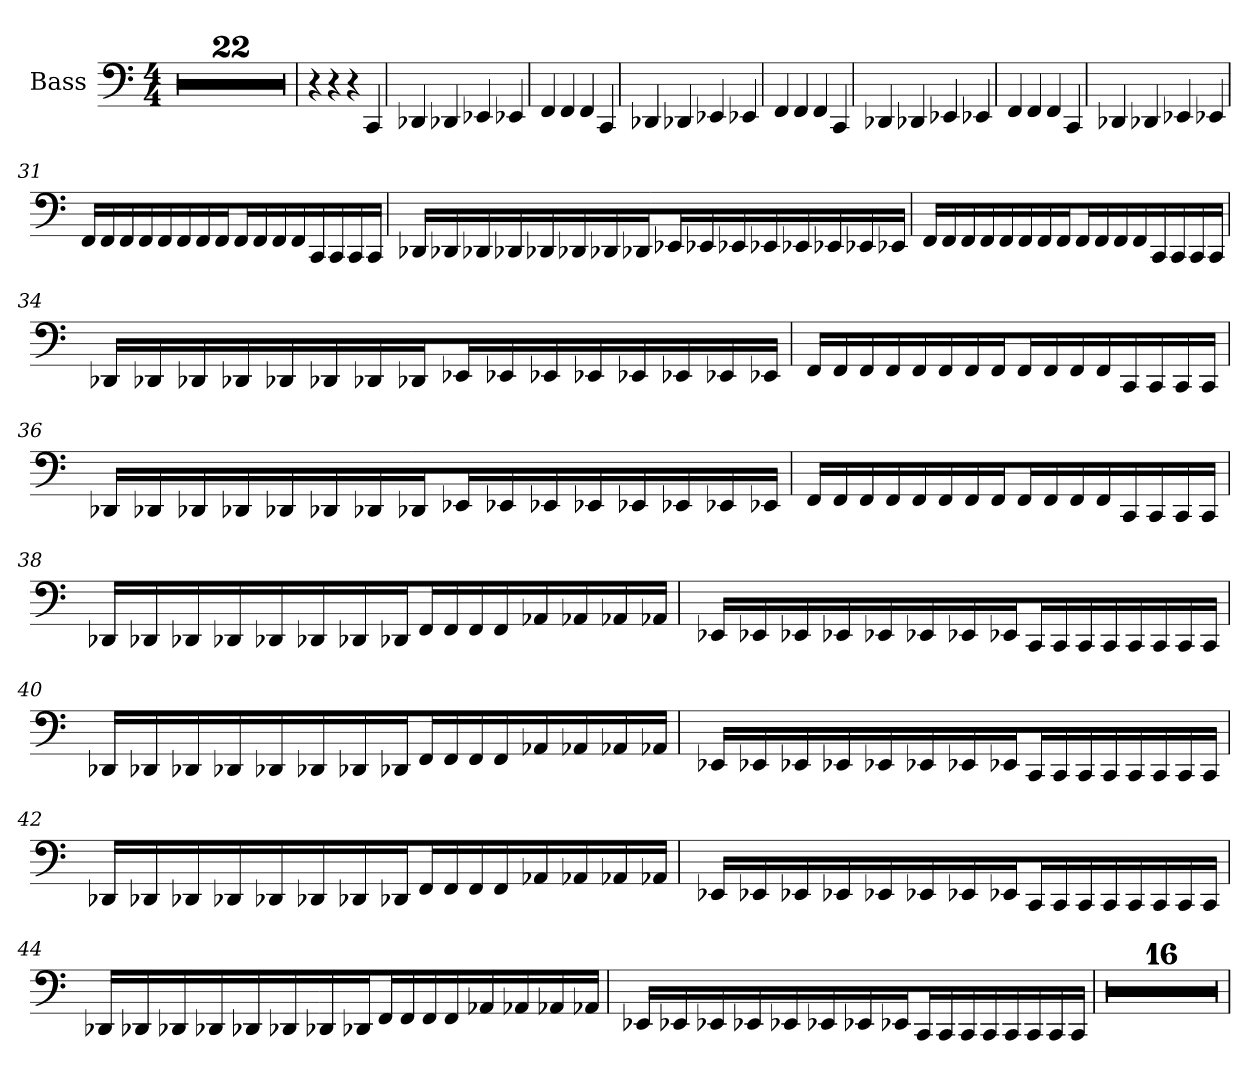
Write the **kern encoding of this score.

**kern
*part1
*staff1
*I"Bass
*clefF4
*k[]
*M4/4
=1
!LO:N:vis=1
1r
=2
!LO:N:vis=1
1r
=3
!LO:N:vis=1
1r
=4
!LO:N:vis=1
1r
=5
!LO:N:vis=1
1r
=6
!LO:N:vis=1
1r
=7
!LO:N:vis=1
1r
=8
!LO:N:vis=1
1r
=9
!LO:N:vis=1
1r
=10
!LO:N:vis=1
1r
=11
!LO:N:vis=1
1r
=12
!LO:N:vis=1
1r
=13
!LO:N:vis=1
1r
=14
!LO:N:vis=1
1r
=15
!LO:N:vis=1
1r
=16
!LO:N:vis=1
1r
=17
!LO:N:vis=1
1r
=18
!LO:N:vis=1
1r
=19
!LO:N:vis=1
1r
=20
!LO:N:vis=1
1r
=21
!LO:N:vis=1
1r
=22
!LO:N:vis=1
1r
=23
!LO:N:vis=4
16r
!LO:N:vis=4
16r
!LO:N:vis=4
16r
!LO:N:vis=4
16CC
=24
!LO:N:vis=4
16DD-X
!LO:N:vis=4
16DD-X
!LO:N:vis=4
16EE-X
!LO:N:vis=4
16EE-X
=25
!LO:N:vis=4
16FF
!LO:N:vis=4
16FF
!LO:N:vis=4
16FF
!LO:N:vis=4
16CC
=26
!LO:N:vis=4
16DD-X
!LO:N:vis=4
16DD-X
!LO:N:vis=4
16EE-X
!LO:N:vis=4
16EE-X
=27
!LO:N:vis=4
16FF
!LO:N:vis=4
16FF
!LO:N:vis=4
16FF
!LO:N:vis=4
16CC
=28
!LO:N:vis=4
16DD-X
!LO:N:vis=4
16DD-X
!LO:N:vis=4
16EE-X
!LO:N:vis=4
16EE-X
=29
!LO:N:vis=4
16FF
!LO:N:vis=4
16FF
!LO:N:vis=4
16FF
!LO:N:vis=4
16CC
=30
!LO:N:vis=4
16DD-X
!LO:N:vis=4
16DD-X
!LO:N:vis=4
16EE-X
!LO:N:vis=4
16EE-X
=31
!LO:N:vis=16
64FF/LL
!LO:N:vis=16
64FF/
!LO:N:vis=16
64FF/
!LO:N:vis=16
64FF/
!LO:N:vis=16
64FF/
!LO:N:vis=16
64FF/
!LO:N:vis=16
64FF/
!LO:N:vis=16
64FF/J
!LO:N:vis=16
64FF/L
!LO:N:vis=16
64FF/
!LO:N:vis=16
64FF/
!LO:N:vis=16
64FF/
!LO:N:vis=16
64CC/
!LO:N:vis=16
64CC/
!LO:N:vis=16
64CC/
!LO:N:vis=16
64CC/JJ
=32
!LO:N:vis=16
64DD-X/LL
!LO:N:vis=16
64DD-X/
!LO:N:vis=16
64DD-X/
!LO:N:vis=16
64DD-X/
!LO:N:vis=16
64DD-X/
!LO:N:vis=16
64DD-X/
!LO:N:vis=16
64DD-X/
!LO:N:vis=16
64DD-X/J
!LO:N:vis=16
64EE-X/L
!LO:N:vis=16
64EE-X/
!LO:N:vis=16
64EE-X/
!LO:N:vis=16
64EE-X/
!LO:N:vis=16
64EE-X/
!LO:N:vis=16
64EE-X/
!LO:N:vis=16
64EE-X/
!LO:N:vis=16
64EE-X/JJ
=33
!LO:N:vis=16
64FF/LL
!LO:N:vis=16
64FF/
!LO:N:vis=16
64FF/
!LO:N:vis=16
64FF/
!LO:N:vis=16
64FF/
!LO:N:vis=16
64FF/
!LO:N:vis=16
64FF/
!LO:N:vis=16
64FF/J
!LO:N:vis=16
64FF/L
!LO:N:vis=16
64FF/
!LO:N:vis=16
64FF/
!LO:N:vis=16
64FF/
!LO:N:vis=16
64CC/
!LO:N:vis=16
64CC/
!LO:N:vis=16
64CC/
!LO:N:vis=16
64CC/JJ
=34
!LO:N:vis=16
64DD-X/LL
!LO:N:vis=16
64DD-X/
!LO:N:vis=16
64DD-X/
!LO:N:vis=16
64DD-X/
!LO:N:vis=16
64DD-X/
!LO:N:vis=16
64DD-X/
!LO:N:vis=16
64DD-X/
!LO:N:vis=16
64DD-X/J
!LO:N:vis=16
64EE-X/L
!LO:N:vis=16
64EE-X/
!LO:N:vis=16
64EE-X/
!LO:N:vis=16
64EE-X/
!LO:N:vis=16
64EE-X/
!LO:N:vis=16
64EE-X/
!LO:N:vis=16
64EE-X/
!LO:N:vis=16
64EE-X/JJ
=35
!LO:N:vis=16
64FF/LL
!LO:N:vis=16
64FF/
!LO:N:vis=16
64FF/
!LO:N:vis=16
64FF/
!LO:N:vis=16
64FF/
!LO:N:vis=16
64FF/
!LO:N:vis=16
64FF/
!LO:N:vis=16
64FF/J
!LO:N:vis=16
64FF/L
!LO:N:vis=16
64FF/
!LO:N:vis=16
64FF/
!LO:N:vis=16
64FF/
!LO:N:vis=16
64CC/
!LO:N:vis=16
64CC/
!LO:N:vis=16
64CC/
!LO:N:vis=16
64CC/JJ
=36
!LO:N:vis=16
64DD-X/LL
!LO:N:vis=16
64DD-X/
!LO:N:vis=16
64DD-X/
!LO:N:vis=16
64DD-X/
!LO:N:vis=16
64DD-X/
!LO:N:vis=16
64DD-X/
!LO:N:vis=16
64DD-X/
!LO:N:vis=16
64DD-X/J
!LO:N:vis=16
64EE-X/L
!LO:N:vis=16
64EE-X/
!LO:N:vis=16
64EE-X/
!LO:N:vis=16
64EE-X/
!LO:N:vis=16
64EE-X/
!LO:N:vis=16
64EE-X/
!LO:N:vis=16
64EE-X/
!LO:N:vis=16
64EE-X/JJ
=37
!LO:N:vis=16
64FF/LL
!LO:N:vis=16
64FF/
!LO:N:vis=16
64FF/
!LO:N:vis=16
64FF/
!LO:N:vis=16
64FF/
!LO:N:vis=16
64FF/
!LO:N:vis=16
64FF/
!LO:N:vis=16
64FF/J
!LO:N:vis=16
64FF/L
!LO:N:vis=16
64FF/
!LO:N:vis=16
64FF/
!LO:N:vis=16
64FF/
!LO:N:vis=16
64CC/
!LO:N:vis=16
64CC/
!LO:N:vis=16
64CC/
!LO:N:vis=16
64CC/JJ
=38
!LO:N:vis=16
64DD-X/LL
!LO:N:vis=16
64DD-X/
!LO:N:vis=16
64DD-X/
!LO:N:vis=16
64DD-X/
!LO:N:vis=16
64DD-X/
!LO:N:vis=16
64DD-X/
!LO:N:vis=16
64DD-X/
!LO:N:vis=16
64DD-X/J
!LO:N:vis=16
64FF/L
!LO:N:vis=16
64FF/
!LO:N:vis=16
64FF/
!LO:N:vis=16
64FF/
!LO:N:vis=16
64AA-X/
!LO:N:vis=16
64AA-X/
!LO:N:vis=16
64AA-X/
!LO:N:vis=16
64AA-X/JJ
=39
!LO:N:vis=16
64EE-X/LL
!LO:N:vis=16
64EE-X/
!LO:N:vis=16
64EE-X/
!LO:N:vis=16
64EE-X/
!LO:N:vis=16
64EE-X/
!LO:N:vis=16
64EE-X/
!LO:N:vis=16
64EE-X/
!LO:N:vis=16
64EE-X/J
!LO:N:vis=16
64CC/L
!LO:N:vis=16
64CC/
!LO:N:vis=16
64CC/
!LO:N:vis=16
64CC/
!LO:N:vis=16
64CC/
!LO:N:vis=16
64CC/
!LO:N:vis=16
64CC/
!LO:N:vis=16
64CC/JJ
=40
!LO:N:vis=16
64DD-X/LL
!LO:N:vis=16
64DD-X/
!LO:N:vis=16
64DD-X/
!LO:N:vis=16
64DD-X/
!LO:N:vis=16
64DD-X/
!LO:N:vis=16
64DD-X/
!LO:N:vis=16
64DD-X/
!LO:N:vis=16
64DD-X/J
!LO:N:vis=16
64FF/L
!LO:N:vis=16
64FF/
!LO:N:vis=16
64FF/
!LO:N:vis=16
64FF/
!LO:N:vis=16
64AA-X/
!LO:N:vis=16
64AA-X/
!LO:N:vis=16
64AA-X/
!LO:N:vis=16
64AA-X/JJ
=41
!LO:N:vis=16
64EE-X/LL
!LO:N:vis=16
64EE-X/
!LO:N:vis=16
64EE-X/
!LO:N:vis=16
64EE-X/
!LO:N:vis=16
64EE-X/
!LO:N:vis=16
64EE-X/
!LO:N:vis=16
64EE-X/
!LO:N:vis=16
64EE-X/J
!LO:N:vis=16
64CC/L
!LO:N:vis=16
64CC/
!LO:N:vis=16
64CC/
!LO:N:vis=16
64CC/
!LO:N:vis=16
64CC/
!LO:N:vis=16
64CC/
!LO:N:vis=16
64CC/
!LO:N:vis=16
64CC/JJ
=42
!LO:N:vis=16
64DD-X/LL
!LO:N:vis=16
64DD-X/
!LO:N:vis=16
64DD-X/
!LO:N:vis=16
64DD-X/
!LO:N:vis=16
64DD-X/
!LO:N:vis=16
64DD-X/
!LO:N:vis=16
64DD-X/
!LO:N:vis=16
64DD-X/J
!LO:N:vis=16
64FF/L
!LO:N:vis=16
64FF/
!LO:N:vis=16
64FF/
!LO:N:vis=16
64FF/
!LO:N:vis=16
64AA-X/
!LO:N:vis=16
64AA-X/
!LO:N:vis=16
64AA-X/
!LO:N:vis=16
64AA-X/JJ
=43
!LO:N:vis=16
64EE-X/LL
!LO:N:vis=16
64EE-X/
!LO:N:vis=16
64EE-X/
!LO:N:vis=16
64EE-X/
!LO:N:vis=16
64EE-X/
!LO:N:vis=16
64EE-X/
!LO:N:vis=16
64EE-X/
!LO:N:vis=16
64EE-X/J
!LO:N:vis=16
64CC/L
!LO:N:vis=16
64CC/
!LO:N:vis=16
64CC/
!LO:N:vis=16
64CC/
!LO:N:vis=16
64CC/
!LO:N:vis=16
64CC/
!LO:N:vis=16
64CC/
!LO:N:vis=16
64CC/JJ
=44
!LO:N:vis=16
64DD-X/LL
!LO:N:vis=16
64DD-X/
!LO:N:vis=16
64DD-X/
!LO:N:vis=16
64DD-X/
!LO:N:vis=16
64DD-X/
!LO:N:vis=16
64DD-X/
!LO:N:vis=16
64DD-X/
!LO:N:vis=16
64DD-X/J
!LO:N:vis=16
64FF/L
!LO:N:vis=16
64FF/
!LO:N:vis=16
64FF/
!LO:N:vis=16
64FF/
!LO:N:vis=16
64AA-X/
!LO:N:vis=16
64AA-X/
!LO:N:vis=16
64AA-X/
!LO:N:vis=16
64AA-X/JJ
=45
!LO:N:vis=16
64EE-X/LL
!LO:N:vis=16
64EE-X/
!LO:N:vis=16
64EE-X/
!LO:N:vis=16
64EE-X/
!LO:N:vis=16
64EE-X/
!LO:N:vis=16
64EE-X/
!LO:N:vis=16
64EE-X/
!LO:N:vis=16
64EE-X/J
!LO:N:vis=16
64CC/L
!LO:N:vis=16
64CC/
!LO:N:vis=16
64CC/
!LO:N:vis=16
64CC/
!LO:N:vis=16
64CC/
!LO:N:vis=16
64CC/
!LO:N:vis=16
64CC/
!LO:N:vis=16
64CC/JJ
=46
!LO:N:vis=1
1r
=47
!LO:N:vis=1
1r
=48
!LO:N:vis=1
1r
=49
!LO:N:vis=1
1r
=50
!LO:N:vis=1
1r
=51
!LO:N:vis=1
1r
=52
!LO:N:vis=1
1r
=53
!LO:N:vis=1
1r
=54
!LO:N:vis=1
1r
=55
!LO:N:vis=1
1r
=56
!LO:N:vis=1
1r
=57
!LO:N:vis=1
1r
=58
!LO:N:vis=1
1r
=59
!LO:N:vis=1
1r
=60
!LO:N:vis=1
1r
=61
!LO:N:vis=1
1r
=
*-
